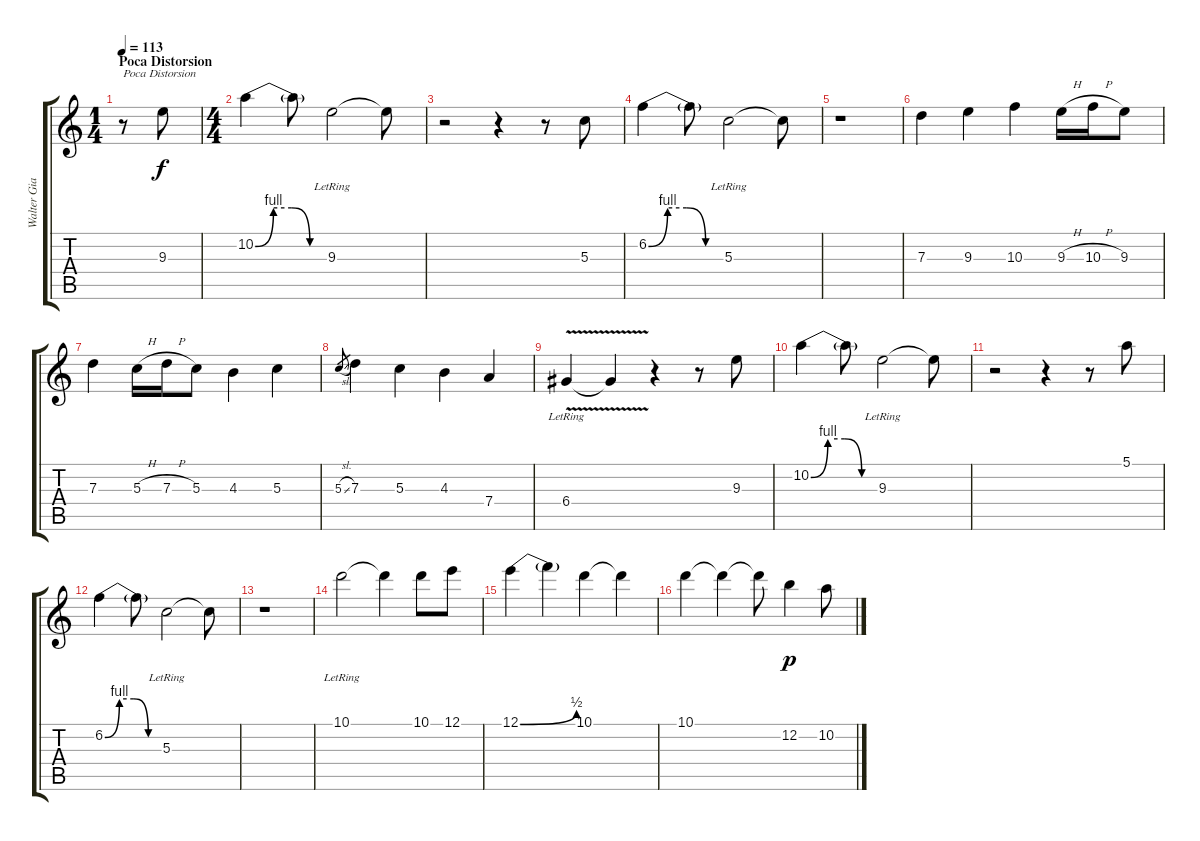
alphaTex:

\track ("Walter Giardino" "Walter Gia") {instrument electricguitarjazz}
\staff {score tabs}
\tuning (E4 B3 G3 D3 A2 E2) {hide}
\ts (1 4)
\section ("" "Poca Distorsion")
\tempo 113
\clef g2
\ks c
r.8{txt "Poca Distorsion" dy f instrument electricguitarjazz} 9.3.8 |
\ts (4 4)
10.2{be (custom 0 0 15 4 30 4 45 0 60 0)}.4 10.2{t}.8 9.3{lr}.2 9.3{t}.8 |
r.2 r.4 r.8 5.3.8 |
6.2{be (custom 0 0 15 4 30 4 45 0 60 0)}.4 6.2{t}.8 5.3{lr}.2 5.3{t}.8 |
r.1 |
7.3.4 9.3.4 10.3.4 9.3{h}.16 10.3{h}.16 9.3.8 |
7.3.4 5.3{h}.16 7.3{h}.16 5.3.8 4.3.4 5.3.4 |
5.3{sl}.8{gr} 7.3.4 5.3.4 4.3.4 7.4.4 |
6.4{v lr}.4 6.4{t}.4 r.4 r.8 9.3.8 |
10.2{be (custom 0 0 15 4 30 4 45 0 60 0)}.4 10.2{t}.8 9.3{lr}.2 9.3{t}.8 |
r.2 r.4 r.8 5.1.8 |
6.2{be (custom 0 0 15 4 30 4 45 0 60 0)}.4 6.2{t}.8 5.3{lr}.2 5.3{t}.8 |
r.1 |
10.1{lr}.2 10.1{t}.4 10.1.8 12.1.8 |
12.1{be (bend 0 0 60 2)}.4 12.1{t}.4 10.1.4 10.1{t}.4 |
10.1.4 10.1{t}.4 10.1{t}.8 12.2.4{dy p} 10.2.8
